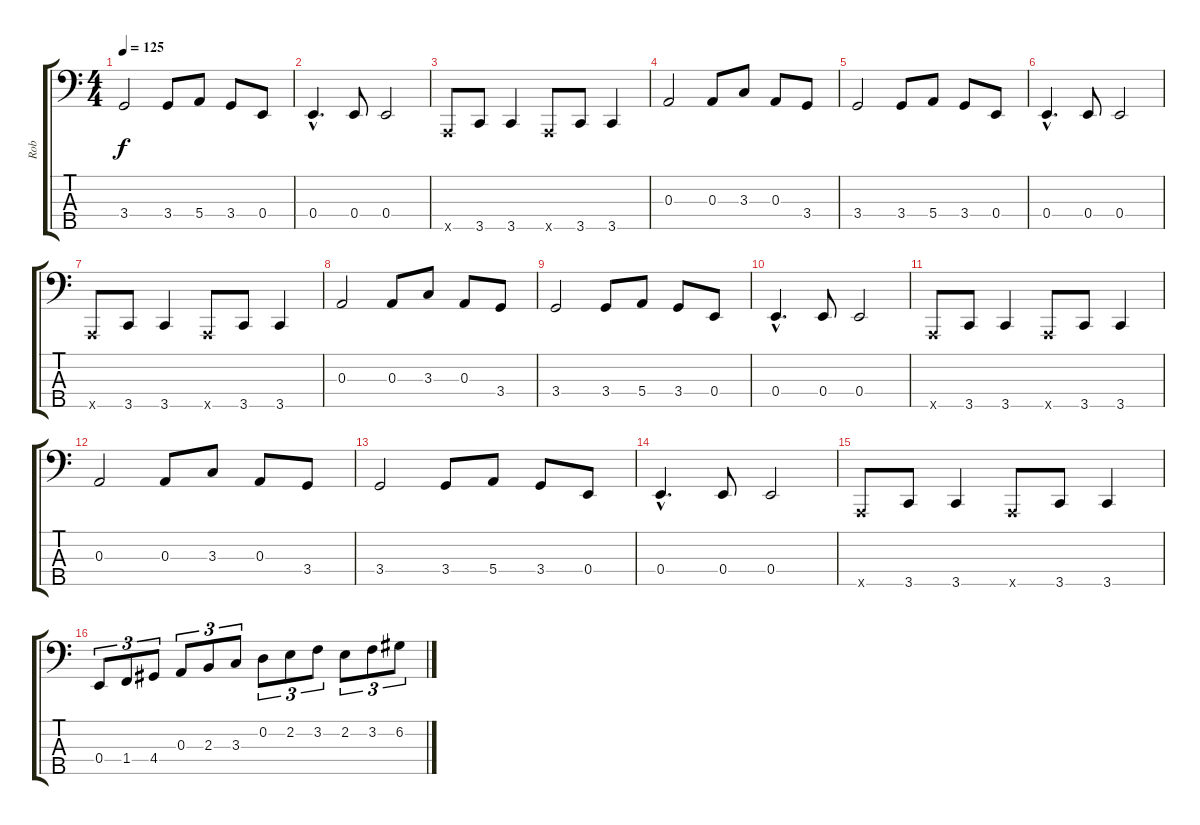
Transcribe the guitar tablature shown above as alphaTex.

\track ("Rob" "Rob") {instrument electricbassfinger}
\staff {score tabs}
\tuning (G2 D2 A1 E1 A0) {hide}
\ts (4 4)
\tempo 125
\clef f4
\ks c
3.4.2{dy f} 3.4.8 5.4.8 3.4.8 0.4.8 |
0.4{hac}.4{d} 0.4.8 0.4.2 |
0.5{x}.8 3.5.8 3.5.4 0.5{x}.8 3.5.8 3.5.4 |
0.3.2 0.3.8 3.3.8 0.3.8 3.4.8 |
3.4.2 3.4.8 5.4.8 3.4.8 0.4.8 |
0.4{hac}.4{d} 0.4.8 0.4.2 |
0.5{x}.8 3.5.8 3.5.4 0.5{x}.8 3.5.8 3.5.4 |
0.3.2 0.3.8 3.3.8 0.3.8 3.4.8 |
3.4.2 3.4.8 5.4.8 3.4.8 0.4.8 |
0.4{hac}.4{d} 0.4.8 0.4.2 |
0.5{x}.8 3.5.8 3.5.4 0.5{x}.8 3.5.8 3.5.4 |
0.3.2 0.3.8 3.3.8 0.3.8 3.4.8 |
3.4.2 3.4.8 5.4.8 3.4.8 0.4.8 |
0.4{hac}.4{d} 0.4.8 0.4.2 |
0.5{x}.8 3.5.8 3.5.4 0.5{x}.8 3.5.8 3.5.4 |
0.4.8{tu (3 2)} 1.4.8{tu (3 2)} 4.4.8{tu (3 2)} 0.3.8{tu (3 2)} 2.3.8{tu (3 2)} 3.3.8{tu (3 2)} 0.2.8{tu (3 2)} 2.2.8{tu (3 2)} 3.2.8{tu (3 2)} 2.2.8{tu (3 2)} 3.2.8{tu (3 2)} 6.2.8{tu (3 2)}
